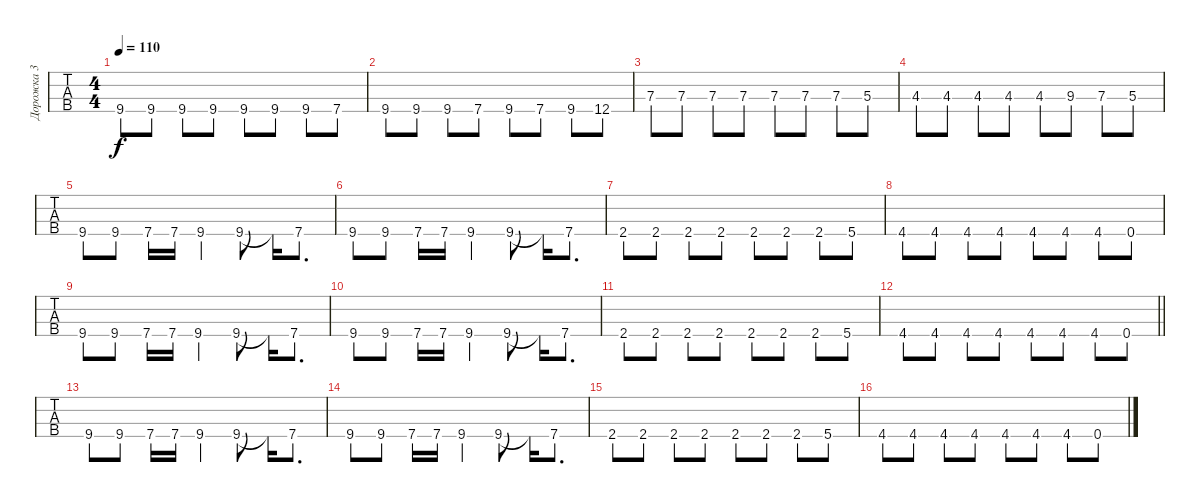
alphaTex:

\track ("Дорожка 3" "Дорожка 3") {instrument slapbass1}
\staff {tabs}
\tuning (G2 D2 A1 D1) {hide}
\ts (4 4)
\tempo 110
\clef f4
\ks c
9.4.8{dy f} 9.4.8 9.4.8 9.4.8 9.4.8 9.4.8 9.4.8 7.4.8 |
9.4.8 9.4.8 9.4.8 7.4.8 9.4.8 7.4.8 9.4.8 12.4.8 |
7.3.8 7.3.8 7.3.8 7.3.8 7.3.8 7.3.8 7.3.8 5.3.8 |
4.3.8 4.3.8 4.3.8 4.3.8 4.3.8 9.3.8 7.3.8 5.3.8 |
9.4.8 9.4.8 7.4.16 7.4.16 9.4.4 9.4.8 9.4{t}.16 7.4.8{d} |
9.4.8 9.4.8 7.4.16 7.4.16 9.4.4 9.4.8 9.4{t}.16 7.4.8{d} |
2.4.8 2.4.8 2.4.8 2.4.8 2.4.8 2.4.8 2.4.8 5.4.8 |
4.4.8 4.4.8 4.4.8 4.4.8 4.4.8 4.4.8 4.4.8 0.4.8 |
9.4.8 9.4.8 7.4.16 7.4.16 9.4.4 9.4.8 9.4{t}.16 7.4.8{d} |
9.4.8 9.4.8 7.4.16 7.4.16 9.4.4 9.4.8 9.4{t}.16 7.4.8{d} |
2.4.8 2.4.8 2.4.8 2.4.8 2.4.8 2.4.8 2.4.8 5.4.8 |
\barLineRight lightlight
4.4.8 4.4.8 4.4.8 4.4.8 4.4.8 4.4.8 4.4.8 0.4.8 |
9.4.8 9.4.8 7.4.16 7.4.16 9.4.4 9.4.8 9.4{t}.16 7.4.8{d} |
9.4.8 9.4.8 7.4.16 7.4.16 9.4.4 9.4.8 9.4{t}.16 7.4.8{d} |
2.4.8 2.4.8 2.4.8 2.4.8 2.4.8 2.4.8 2.4.8 5.4.8 |
4.4.8 4.4.8 4.4.8 4.4.8 4.4.8 4.4.8 4.4.8 0.4.8
